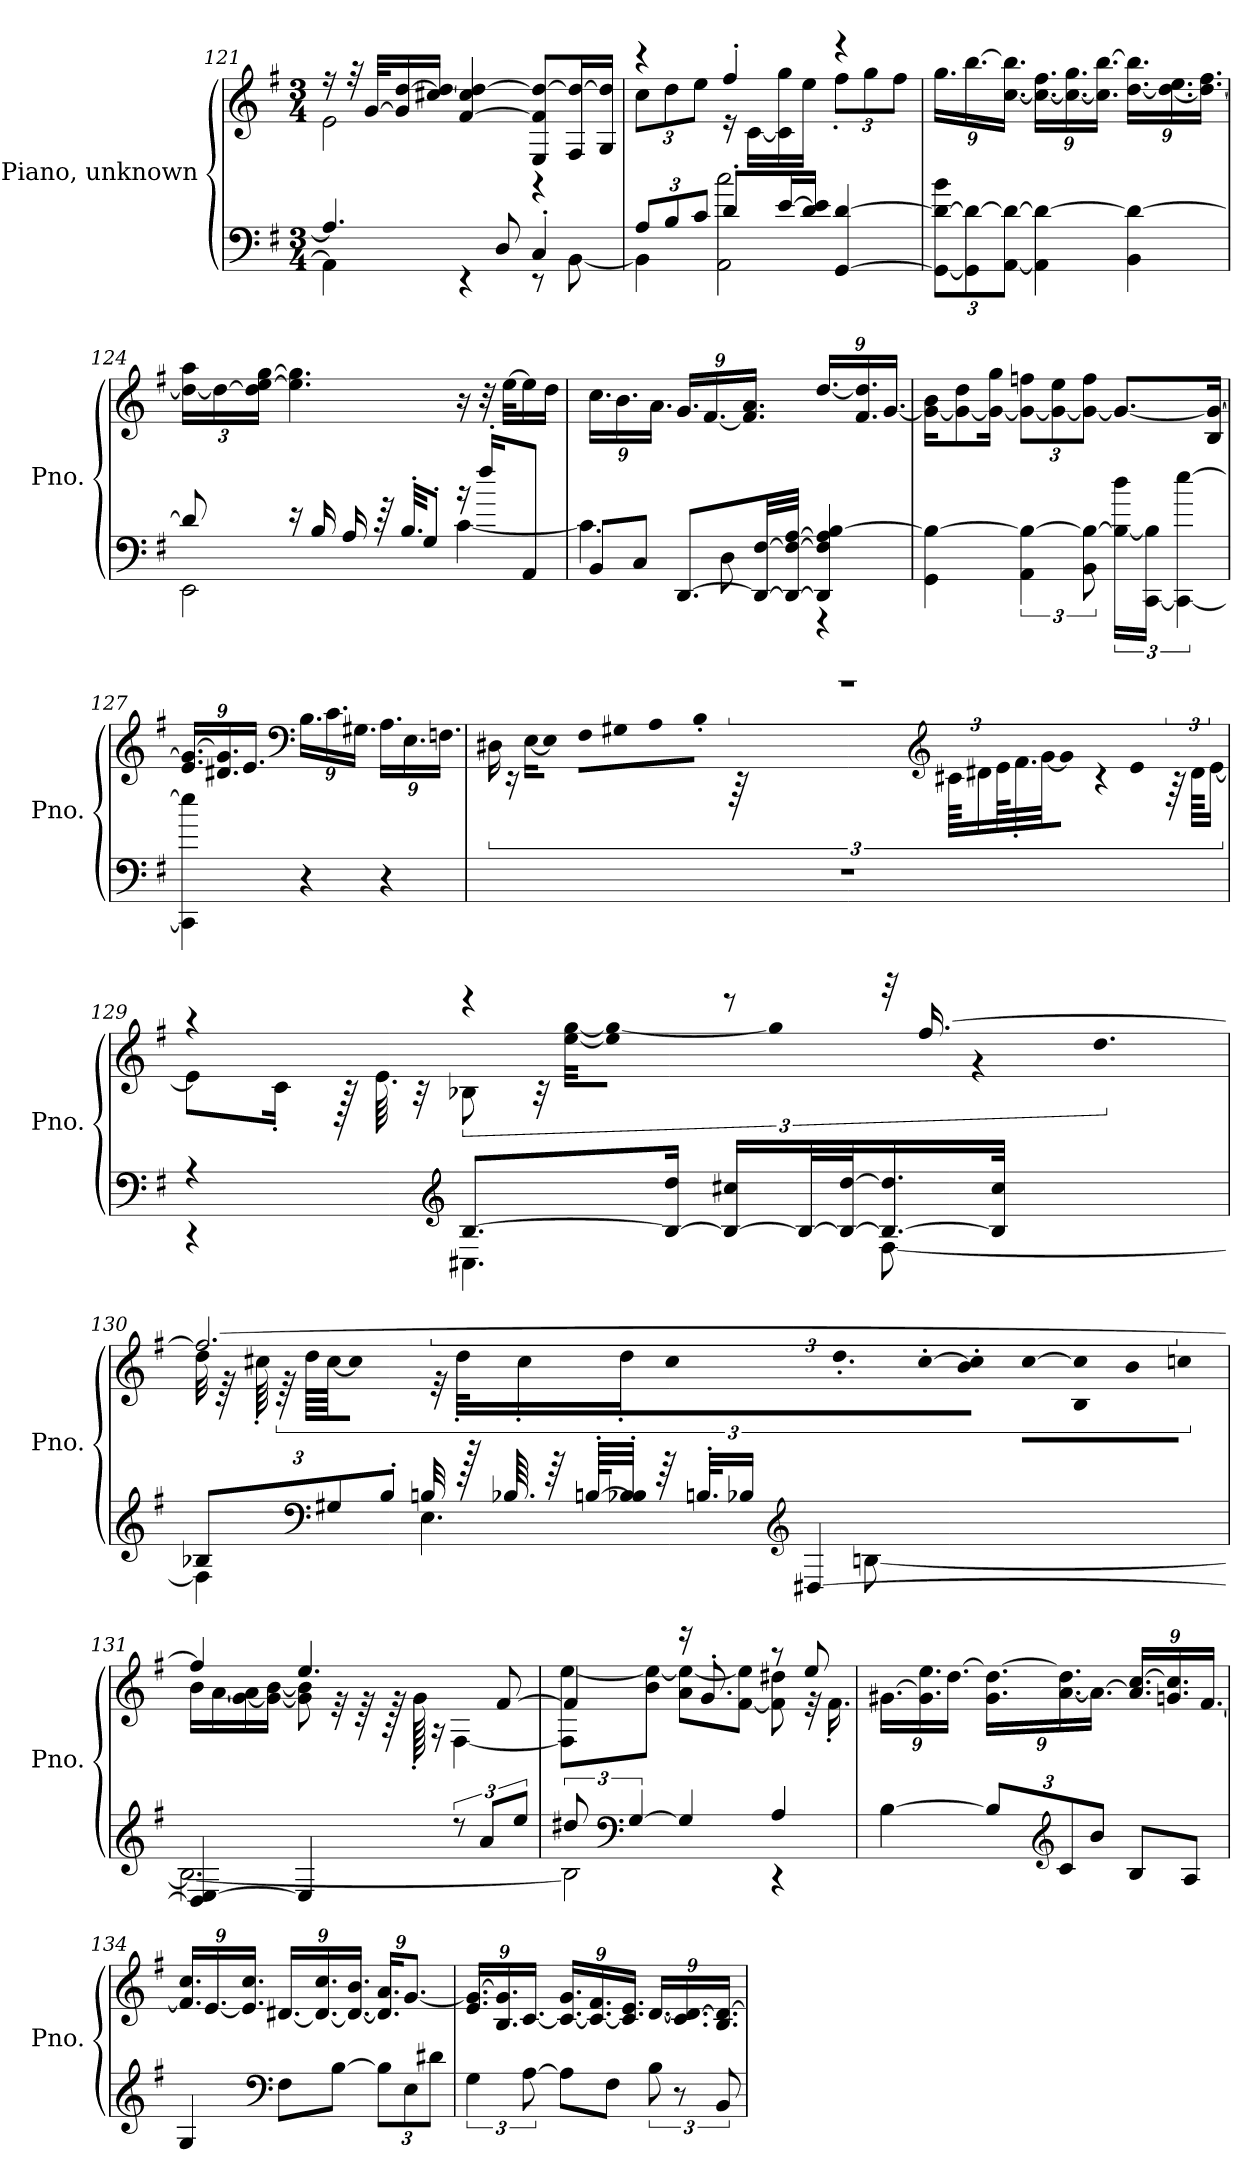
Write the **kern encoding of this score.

**kern	**kern
*part1	*part1
*staff2	*staff1
*I"Piano, unknown	*
*I'Pno.	*
!!LO:LB:g=z
*clefF4	*clefG2
*k[f#]	*k[f#]
*M3/4	*M3/4
=121	=121
*^	*^
4.A/]	4AA\]	16r	2e\
.	.	32r	.
.	.	[32g/KLL	.
.	.	16g/] [16dd/	.
.	.	[16cc#X/ 16dd/]JJ	.
.	4r	[4f#/ 4cc#/] [4dd/	.
8D/	.	.	.
4C'/	8r	8E/ 8f#/] 8dd/_L	4r
.	[8BB\	16F#/ 16dd/_L	.
.	.	16G/ 16dd/]JJ	.
=122	=122	=122	=122
*Xbrackettup	*	*	*Xbrackettup
12A/L	4BB\]	4r	12cc\L
12B/	.	.	12dd\
12c/J	.	.	12ee\J
8d'/L	2AA\ 2cc\	4ff#'/	16r
.	.	.	[16c\LL
[16e/L	.	.	16c\] 16gg\
16d/ 16e/]JJ	.	.	16ee\JJ
[4GG/ [4d/	.	4r	12ff#'\L
.	.	.	12gg\
.	.	.	12ff#\J
*v	*v	*	*
*	*v	*v
=123	=123
12GG\_ 12d\_ 12b\L	18.gg\LL
12GG\] 12d\_	[18.bb\
[12AA\ 12d\_J	[18.cc\ 18.bb\]JJ
4AA\] 4d\_	18.cc\_ 18.ff#\LL
.	18.cc\_ 18.gg\
.	18.cc\] [18.bb\JJ
4BB\ 4d\_	[18.dd\ 18.bb\]LL
.	18.dd\_ 18.ee\
.	18.dd\_ 18.ff#\JJ
!!LO:PB:g=z
=124	=124
*^	*
8d/]	2EE\	24dd\_ 24aa\LL
.	.	24dd\_
.	.	24dd\] [24ee\ [24gg\JJ
16r	.	4.ee\] 4.gg\]
16B/	.	.
16A/	.	.
64r	.	.
32.B'/KKL	.	.
8G'/J	.	.
16r	[4c\	16r
16ff#'/KL	.	32r
.	.	[32ee\KLL
8AA/J	.	16ee\]
.	.	16dd\JJ
=125	=125	=125
8BB/L	4.c\]	18.cc\LL
.	.	18.b\
8C/J	.	.
.	.	18.a\JJ
[8.DD/L	.	18.g/LL
.	.	[18.f#/
.	8D\	.
.	.	18.f#/] 18.a/JJ
32DD/_ [32F#/LL	.	.
32DD/_ 32F#/_ [32A/JJJ	.	.
4DD/] 4F#/] 4A/] [4B/	4r	[18.dd/LL
.	.	18.f#/ 18.dd/]
.	.	[18.g/JJ
*v	*v	*
!!LO:LB:g=z
=126	=126
4GG\ 4B\_	16g\_ 16b\KL
.	8g\_ 8dd\
.	16g\_ 16gg\Jk
*brackettup	*
6AA\ 6B\_	12g\_ 12ffn\L
.	12g\_ 12ee\
12BB\ 12B\_	12g\_ 12ff\J
24B\_ 24dd\LL	8.g/L_
[24CC\ 24B\]JJ	.
6CC\_ [6ee\	.
.	16B/ 16g/_Jk
=127	=127
4CC\] 4ee\]	18.e/ 18.g/_LL
.	18.d#X/ 18.g/]
.	18.e/JJ
*	*clefF4
4r	18.B\LL
.	18.c\
.	18.G#X\JJ
4r	18.A\LL
.	18.E\
.	18.Fn\JJ
!!LO:LB:g=z
=128	=128
*	*^
*	*	*brackettup
2.r	2.r	24D#X\
.	.	24r
.	.	[24E\KL
.	.	8E\J]
.	.	16F#\LL
.	.	32G#X\L
.	.	32A\J
.	.	16B'\JJ
.	.	96r
*	*clefG2	*
.	.	96c#X\KKLL
.	.	24d#X\
*	*	*Xbrackettup
.	.	96e\KL
.	.	48.f#'\
.	.	[48g\J
.	.	16g\JJ]
.	.	32r
.	.	32e\
*	*	*brackettup
.	.	96r
.	.	96d#\KKLL
.	.	[24e\JJ
!!LO:LB:g=z	!!
=129	=129	=129
*^	*	*
4r	4r	4r	8e\L]
.	.	.	16c'\Jk
.	.	.	128r
.	.	.	64.e\
.	.	.	32r
*clefG2	*	*	*
[8.B/L	4.C#X\	4r	12B-X\
.	.	.	48r
.	.	.	[48ee\ [48gg\KKL
.	.	.	8ee\] 8gg\_J
16B/_ 16dd/Jk	.	.	.
16B/_ 16cc#X/LL	.	8r	8gg\]
32B/L_	.	.	.
32B/_ [32dd/J	.	.	.
16.B/_ 16.dd/]	[8F#\	32r	32r
.	.	[16.ff#/	16.dd\
32B/] 32cc#/JJk	.	.	.
!!LO:LB:g=z	!!
=130	=130	=130	=130
*Xbrackettup	*	*	*
12B-X/L	4F#\]	2.ff#/_	32dd\
.	.	.	64r
.	.	.	64cc#X'\
.	.	.	96r
.	.	.	96dd\LLLL
*clefF4	*	*	*
12G#X/	.	.	[96cc#\J
.	.	.	32cc#\JJJ]
.	.	.	48r
.	.	.	48dd'\KLL
12B-'/J	.	.	24cc#'\
.	.	.	24dd'\
32Bn/	4.E\	.	64cc#\KL
.	.	.	32.dd'\J
128r	.	.	.
64.B-X/	.	.	.
64r	.	.	[16cc#'\J
[64Bn'/KLLL	.	.	.
32B-X/' 32B/]'JJJ	.	.	.
64r	.	.	8b\' 8cc#\]'J
32.Bn'/KLL	.	.	.
16B-X/JJ	.	.	.
*clefG2	*	*	*
[4D#X/	.	.	[32cc#\LLL
.	.	.	32B\ 32cc#\]JJ
.	.	.	8b\
.	[8Bn\	.	.
.	.	.	16ccn\Jk
!!LO:LB:g=z	!!
=131	=131	=131	=131
4D#/] [4E/	2.B\_	4ff#/]	16b\LL
.	.	.	[16a\
.	.	.	[16g\ 16a\]
.	.	.	16g\_ [16b\JJ
4E/]	.	4.ee/	8g\] 8b\]
.	.	.	32r
.	.	.	64r
.	.	.	128r
.	.	.	128g'\
.	.	.	16r
*brackettup	*	*	*
12r	.	.	[4F#\
12a/L	.	.	.
.	.	[8f#/	.
12ee/J	.	.	.
=132	=132	=132	=132
12dd#X/	2B\]	4f#/]	8F#\] [8ee\L
*clefF4	*	*	*
[6G/	.	.	.
.	.	.	8b\ 8ee\_J
4G/]	.	16r	8a\ 8ee\_L
.	.	8.g'/	.
.	.	.	[8f#\ 8ee\]J
4A/	4r	8r	8f#\] 8dd#X\
.	.	8ee/	32r
.	.	.	16.f#'\
*v	*v	*	*
*	*v	*v
!!LO:PB:g=z
=133	=133
*	*Xbrackettup
[4B\	[18.g#X\LL
.	18.g#\] 18.ee\
.	[18.dd\JJ
*Xbrackettup	*
12B/L]	18.g#\ 18.dd\_LL
*clefG2	*
12c/	[18.a\ 18.dd\]
12b/J	18.a\JJ_
8B/L	18.a/] [18.cc/LL
.	18.gn/ 18.cc/]
8A/J	.
.	[18.f#/JJ
=134	=134
4G/	18.f#/] 18.cc/LL
.	[18.e/
.	18.e/] 18.cc/JJ
*clefF4	*
8F#\L	[18.d#X/LL
.	18.d#/_ 18.cc/
[8B\J	.
.	18.d#/_ 18.b/JJ
12B\L]	18.d#/] 18.a/KL
12E\	[9.g/J
12d#X\J	.
!!LO:LB:g=z
=135	=135
*brackettup	*
6G\	18.e/ 18.g/_LL
.	18.B/ 18.g/]
[12A\	[18.c/JJ
8A\L]	18.c/_ 18.g/LL
.	18.c/_ 18.f#/
8F#\J	.
.	18.c/] 18.e/JJ
12B\	[18.d/LL
12r	18.c/ 18.d/_
12BB/	18.B/ 18.d/_JJ
=	=
*-	*-
